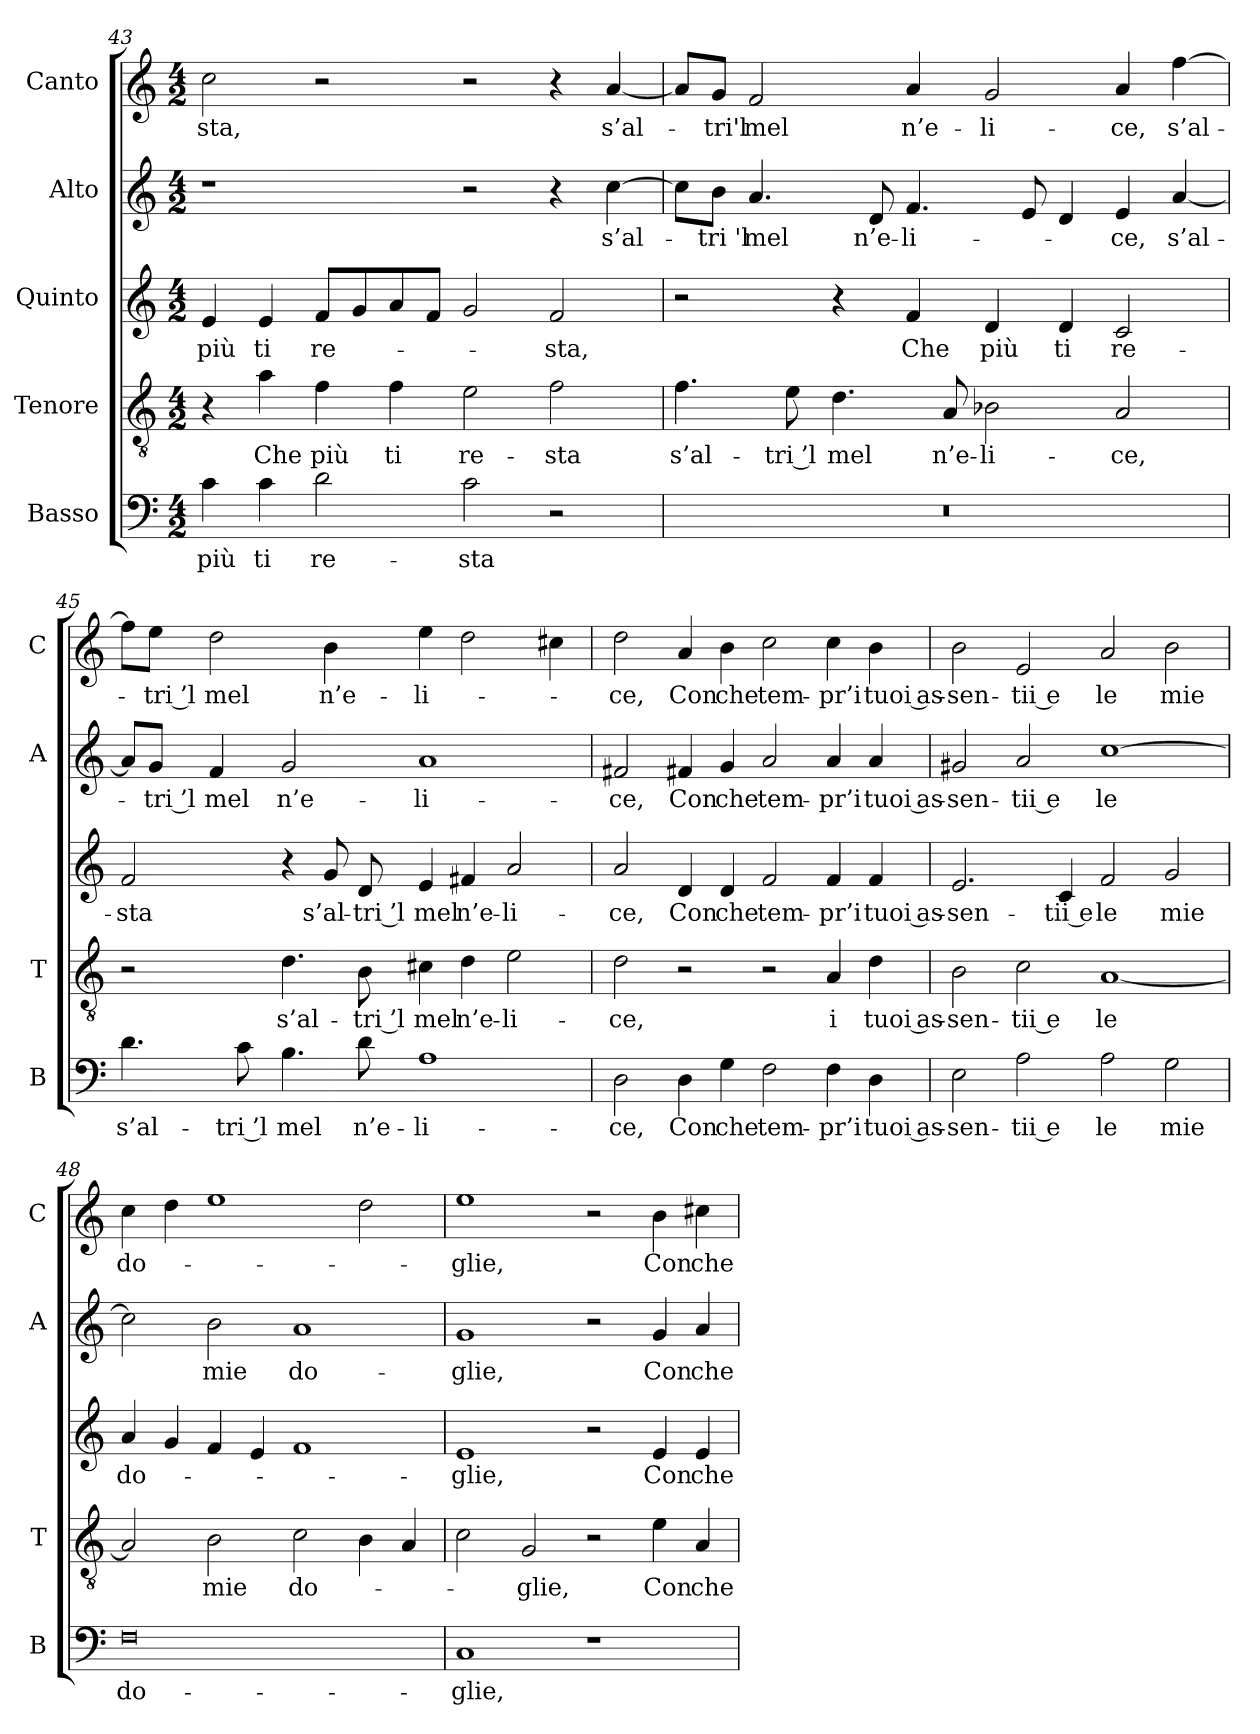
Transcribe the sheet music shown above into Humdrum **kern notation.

**kern	**text	**kern	**text	**kern	**text	**kern	**text	**kern	**text
*part5	*part5	*part4	*part4	*part3	*part3	*part2	*part2	*part1	*part1
*staff5	*staff5	*staff4	*staff4	*staff3	*staff3	*staff2	*staff2	*staff1	*staff1
*I"Basso	*	*I"Tenore	*	*I"Quinto	*	*I"Alto	*	*I"Canto	*
*I'B	*	*I'T	*	*	*	*I'A	*	*I'C	*
*clefF4	*	*clefGv2	*	*clefG2	*	*clefG2	*	*clefG2	*
*k[]	*	*k[]	*	*k[]	*	*k[]	*	*k[]	*
*M4/2	*	*M4/2	*	*M4/2	*	*M4/2	*	*M4/2	*
=43	=43	=43	=43	=43	=43	=43	=43	=43	=43
4c	più	4r	.	4e	più	1r	.	2cc	-sta,
4c	ti	4a	Che	4e	ti	.	.	.	.
2d	re-	4f	più	8fL	re-	.	.	2r	.
.	.	.	.	8g	.	.	.	.	.
.	.	4f	ti	8a	.	.	.	.	.
.	.	.	.	8fJ	.	.	.	.	.
2c	-sta	2e	re-	2g	.	2r	.	2r	.
2r	.	2f	-sta	2f	-sta,	4r	.	4r	.
.	.	.	.	.	.	[4cc	s’al-	[4a	s’al-
=44	=44	=44	=44	=44	=44	=44	=44	=44	=44
0r	.	4.f	s’al-	2r	.	8cc\L]	.	8a/L]	.
.	.	.	.	.	.	8b\J	-tri 'l	8g/J	-tri'l
.	.	.	.	.	.	4.a	mel	2f	mel
.	.	8e	-tri ’l	.	.	.	.	.	.
.	.	4.d	mel	4r	.	.	.	.	.
.	.	.	.	.	.	8d	n’e-	.	.
.	.	.	.	4f	Che	4.f	-li-	4a	n’e-
.	.	8A	n’e-	.	.	.	.	.	.
.	.	2B-X	-li-	4d	più	.	.	2g	-li-
.	.	.	.	.	.	8e	.	.	.
.	.	.	.	4d	ti	4d	.	.	.
.	.	2A	-ce,	2c	re-	4e	-ce,	4a	-ce,
.	.	.	.	.	.	[4a	s’al-	[4ff	s’al-
=45	=45	=45	=45	=45	=45	=45	=45	=45	=45
4.d	s’al-	2r	.	2f	-sta	8a/L]	.	8ff\L]	.
.	.	.	.	.	.	8g/J	-tri ’l	8ee\J	-tri ’l
.	.	.	.	.	.	4f	mel	2dd	mel
8c	-tri ’l	.	.	.	.	.	.	.	.
4.B	mel	4.d	s’al-	4r	.	2g	n’e-	.	.
.	.	.	.	8g	s’al-	.	.	4b	n’e-
8d	n’e-	8B	-tri ’l	8d	-tri ’l	.	.	.	.
1A	-li-	4c#X	mel	4e	mel	1a	-li-	4ee	-li-
.	.	4d	n’e-	4f#X	n’e-	.	.	2dd	.
.	.	2e	-li-	2a	-li-	.	.	.	.
.	.	.	.	.	.	.	.	4cc#X	.
=46	=46	=46	=46	=46	=46	=46	=46	=46	=46
2D	-ce,	2d	-ce,	2a	-ce,	2f#X	-ce,	2dd	-ce,
4D	Con	2r	.	4d	Con	4f#X	Con	4a	Con
4G	che	.	.	4d	che	4g	che	4b	che
2F	tem-	2r	.	2f	tem-	2a	tem-	2cc	tem-
4F	-pr’i	4A	i	4f	-pr’i	4a	-pr’i	4cc	-pr’i
4D	tuoi as-	4d	tuoi as-	4f	tuoi as-	4a	tuoi as-	4b	tuoi as-
=47	=47	=47	=47	=47	=47	=47	=47	=47	=47
2E	-sen-	2B	-sen-	2.e	-sen-	2g#X	-sen-	2b	-sen-
2A	-tii e	2c	-tii e	.	.	2a	-tii e	2e	-tii e
.	.	.	.	4c	-tii e	.	.	.	.
2A	le	[1A	le	2f	le	[1cc	le	2a	le
2G	mie	.	.	2g	mie	.	.	2b	mie
=48	=48	=48	=48	=48	=48	=48	=48	=48	=48
0F	do-	2A]	.	4a	do-	2cc]	.	4cc	do-
.	.	.	.	4g	.	.	.	4dd	.
.	.	2B	mie	4f	.	2b	mie	1ee	.
.	.	.	.	4e	.	.	.	.	.
.	.	2c	do-	1f	.	1a	do-	.	.
.	.	4B	.	.	.	.	.	2dd	.
.	.	4A	.	.	.	.	.	.	.
=49	=49	=49	=49	=49	=49	=49	=49	=49	=49
1C	-glie,	2c	.	1e	-glie,	1g	-glie,	1ee	-glie,
.	.	2G	-glie,	.	.	.	.	.	.
1r	.	2r	.	2r	.	2r	.	2r	.
.	.	4e	Con	4e	Con	4g	Con	4b	Con
.	.	4A	che	4e	che	4a	che	4cc#X	che
=	=	=	=	=	=	=	=	=	=
*-	*-	*-	*-	*-	*-	*-	*-	*-	*-
